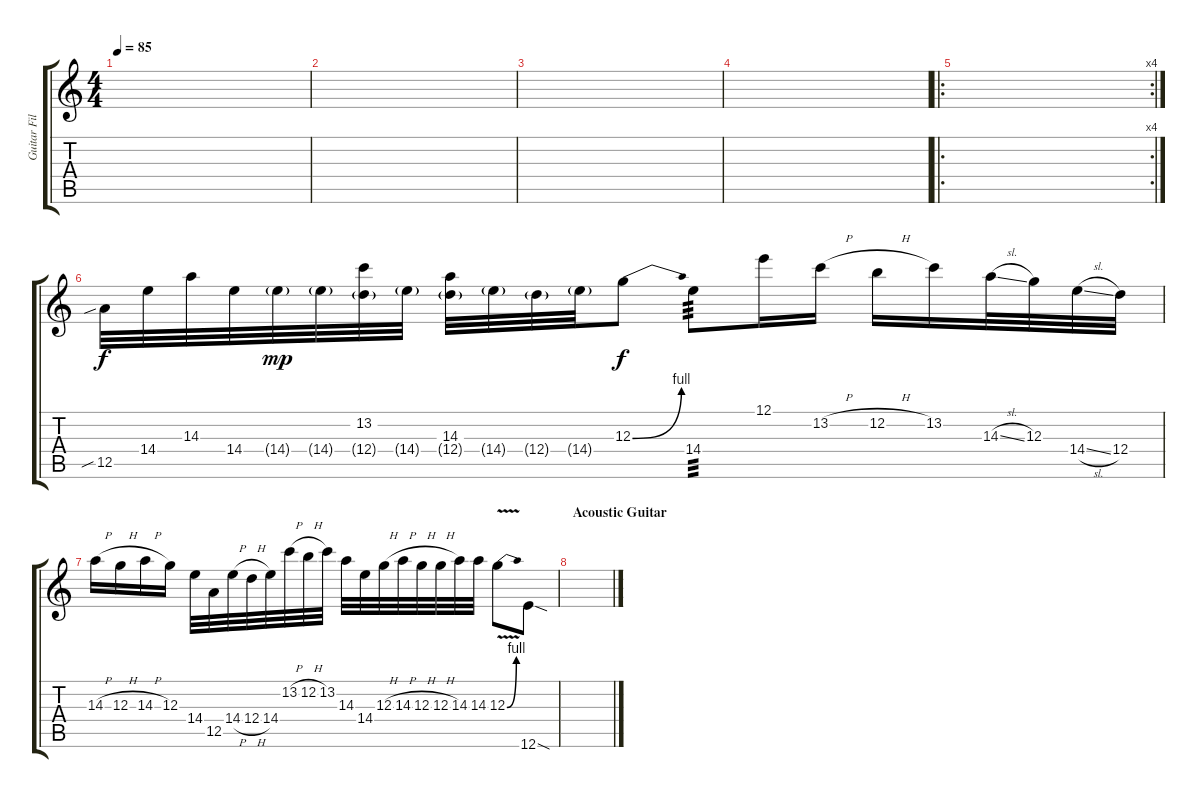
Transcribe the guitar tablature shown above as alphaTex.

\track ("Guitar Fills" "Guitar Fil") {instrument distortionguitar}
\staff {score tabs}
\tuning (E4 B3 G3 D3 A2 E2) {hide}
\ts (4 4)
\tempo 85
\clef g2
\ks c
|
|
|
|
\ro
\rc 4
|
12.5{sib}.32{volume 16 instrument distortionguitar} 14.4.32 14.3.32 14.4.32 14.4{g}.32{dy mp} 14.4{g}.32 (13.2 12.4{g}).32 14.4{g}.32 (14.3 12.4{g}).32 14.4{g}.32 12.4{g}.32 14.4{g}.32 12.3{be (bend 0 0 60 4)}.8{dy f} 14.4.8{tp 3} 12.1.16 13.2{h}.16 12.2{h}.16 13.2.16 14.3{sl}.32 12.3.32 14.4{sl}.32 12.4.32 |
14.3{h}.16 12.3{h}.16 14.3{h}.16 12.3.16 14.4.32 12.5.32 14.4{h}.32 12.4{h}.32 14.4.32 13.2{h}.32 12.2{h}.32 13.2.32 14.3.32 14.4.32 12.3{h}.32 14.3{h}.32 12.3{h}.32 12.3{h}.32 14.3.32 14.3.32 12.3{be (bend 0 0 60 4) v}.8 12.6{sod}.8 |
\section ("" "Acoustic Guitar")
